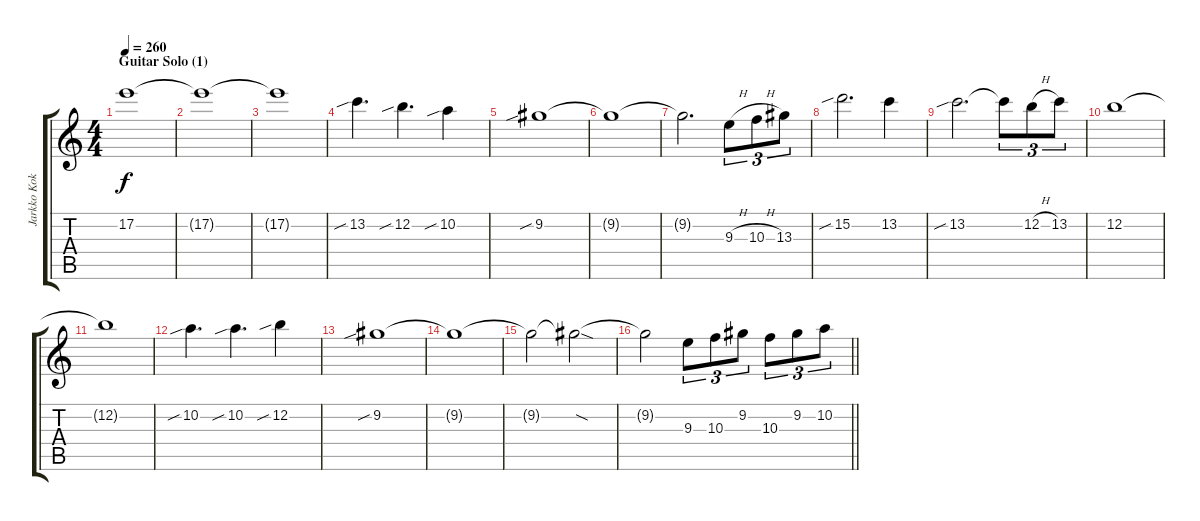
\track ("Jarkko Kokko (lead guitar)" "Jarkko Kok") {instrument overdrivenguitar}
\staff {score tabs}
\tuning (E4 B3 G3 D3 A2 E2) {hide}
\ts (4 4)
\section ("" "Guitar Solo (1)")
\tempo 260
\clef g2
\ks aminor
17.2.1{dy f} |
17.2{t}.1 |
17.2{t}.1 |
13.2{sib}.4{d} 12.2{sib}.4{d} 10.2{sib}.4 |
9.2{sib}.1 |
9.2{t}.1 |
9.2{t}.2{d} 9.3{h}.8{tu (3 2)} 10.3{h}.8{tu (3 2)} 13.3.8{tu (3 2)} |
15.2{sib}.2{d} 13.2.4 |
13.2{sib}.2{d} 13.2{t}.8{tu (3 2)} 12.2{h}.8{tu (3 2)} 13.2.8{tu (3 2)} |
12.2.1 |
12.2{t}.1 |
10.2{sib}.4{d} 10.2{sib}.4{d} 12.2{sib}.4 |
9.2{sib}.1 |
9.2{t}.1 |
9.2{t}.2 9.2{sod t}.2 |
\barLineRight lightlight
9.2{t}.2 9.3.8{tu (3 2)} 10.3.8{tu (3 2)} 9.2.8{tu (3 2)} 10.3.8{tu (3 2)} 9.2.8{tu (3 2)} 10.2.8{tu (3 2)}
